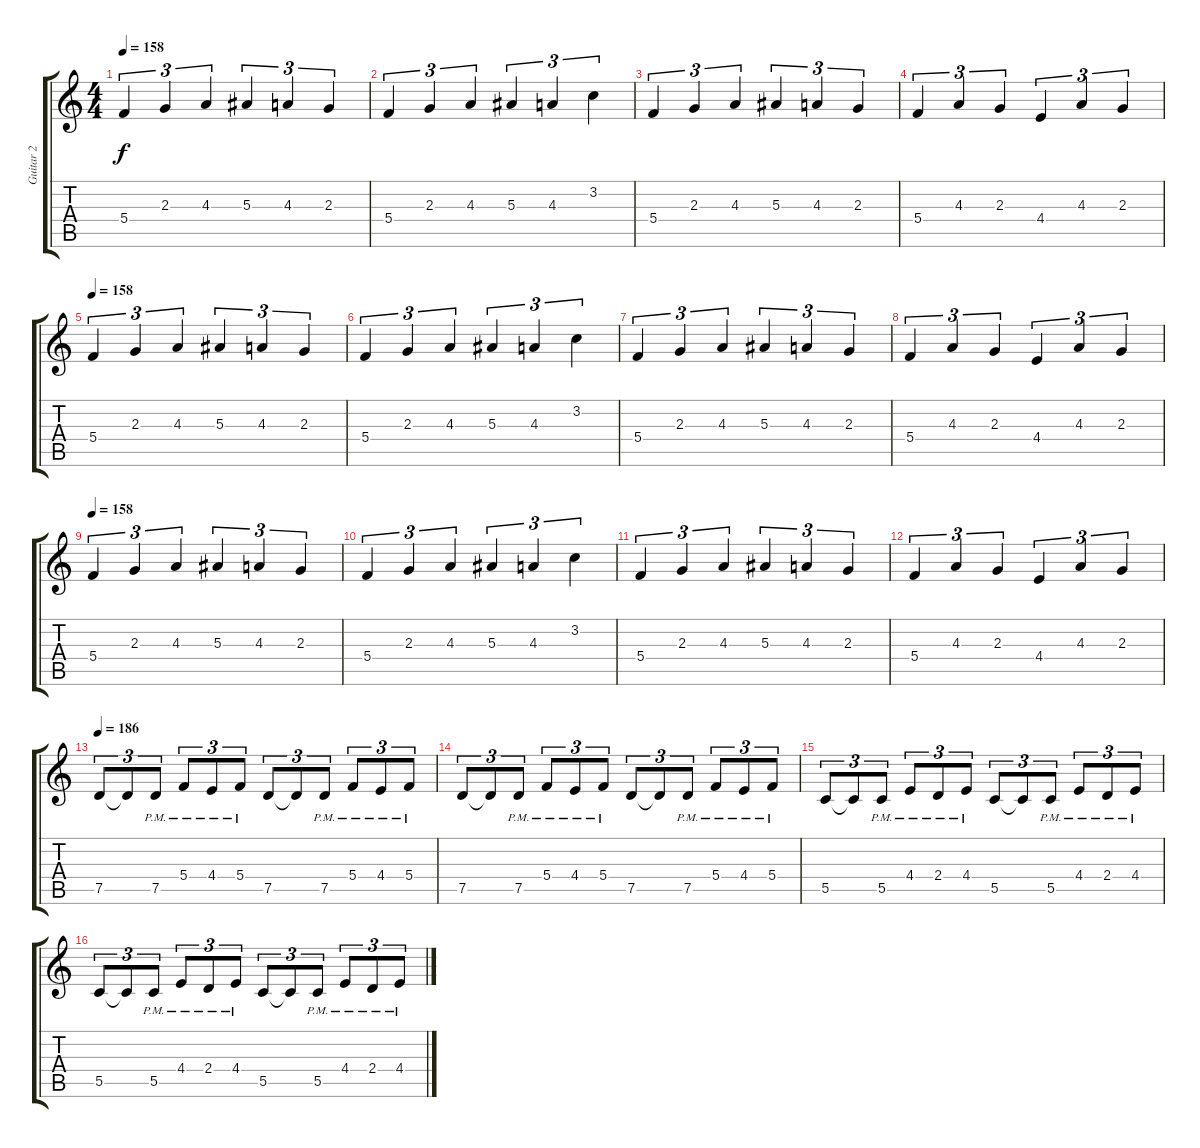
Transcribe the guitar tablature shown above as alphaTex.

\track ("Guitar 2" "Guitar 2") {instrument distortionguitar}
\staff {score tabs}
\tuning (D4 A3 F3 C3 G2 D2) {hide}
\ts (4 4)
\tempo 158
\clef g2
\ks c
5.4.4{tu (3 2) dy f} 2.3.4{tu (3 2)} 4.3.4{tu (3 2)} 5.3.4{tu (3 2)} 4.3.4{tu (3 2)} 2.3.4{tu (3 2)} |
5.4.4{tu (3 2)} 2.3.4{tu (3 2)} 4.3.4{tu (3 2)} 5.3.4{tu (3 2)} 4.3.4{tu (3 2)} 3.2.4{tu (3 2)} |
5.4.4{tu (3 2)} 2.3.4{tu (3 2)} 4.3.4{tu (3 2)} 5.3.4{tu (3 2)} 4.3.4{tu (3 2)} 2.3.4{tu (3 2)} |
5.4.4{tu (3 2)} 4.3.4{tu (3 2)} 2.3.4{tu (3 2)} 4.4.4{tu (3 2)} 4.3.4{tu (3 2)} 2.3.4{tu (3 2)} |
\tempo 158
5.4.4{tu (3 2)} 2.3.4{tu (3 2)} 4.3.4{tu (3 2)} 5.3.4{tu (3 2)} 4.3.4{tu (3 2)} 2.3.4{tu (3 2)} |
5.4.4{tu (3 2)} 2.3.4{tu (3 2)} 4.3.4{tu (3 2)} 5.3.4{tu (3 2)} 4.3.4{tu (3 2)} 3.2.4{tu (3 2)} |
5.4.4{tu (3 2)} 2.3.4{tu (3 2)} 4.3.4{tu (3 2)} 5.3.4{tu (3 2)} 4.3.4{tu (3 2)} 2.3.4{tu (3 2)} |
5.4.4{tu (3 2)} 4.3.4{tu (3 2)} 2.3.4{tu (3 2)} 4.4.4{tu (3 2)} 4.3.4{tu (3 2)} 2.3.4{tu (3 2)} |
\tempo 158
5.4.4{tu (3 2)} 2.3.4{tu (3 2)} 4.3.4{tu (3 2)} 5.3.4{tu (3 2)} 4.3.4{tu (3 2)} 2.3.4{tu (3 2)} |
5.4.4{tu (3 2)} 2.3.4{tu (3 2)} 4.3.4{tu (3 2)} 5.3.4{tu (3 2)} 4.3.4{tu (3 2)} 3.2.4{tu (3 2)} |
5.4.4{tu (3 2)} 2.3.4{tu (3 2)} 4.3.4{tu (3 2)} 5.3.4{tu (3 2)} 4.3.4{tu (3 2)} 2.3.4{tu (3 2)} |
5.4.4{tu (3 2)} 4.3.4{tu (3 2)} 2.3.4{tu (3 2)} 4.4.4{tu (3 2)} 4.3.4{tu (3 2)} 2.3.4{tu (3 2)} |
\tempo 186
7.5.8{tu (3 2)} 7.5{t}.8{tu (3 2)} 7.5{pm}.8{tu (3 2)} 5.4{pm}.8{tu (3 2)} 4.4{pm}.8{tu (3 2)} 5.4{pm}.8{tu (3 2)} 7.5.8{tu (3 2)} 7.5{t}.8{tu (3 2)} 7.5{pm}.8{tu (3 2)} 5.4{pm}.8{tu (3 2)} 4.4{pm}.8{tu (3 2)} 5.4{pm}.8{tu (3 2)} |
7.5.8{tu (3 2)} 7.5{t}.8{tu (3 2)} 7.5{pm}.8{tu (3 2)} 5.4{pm}.8{tu (3 2)} 4.4{pm}.8{tu (3 2)} 5.4{pm}.8{tu (3 2)} 7.5.8{tu (3 2)} 7.5{t}.8{tu (3 2)} 7.5{pm}.8{tu (3 2)} 5.4{pm}.8{tu (3 2)} 4.4{pm}.8{tu (3 2)} 5.4{pm}.8{tu (3 2)} |
5.5.8{tu (3 2)} 5.5{t}.8{tu (3 2)} 5.5{pm}.8{tu (3 2)} 4.4{pm}.8{tu (3 2)} 2.4{pm}.8{tu (3 2)} 4.4{pm}.8{tu (3 2)} 5.5.8{tu (3 2)} 5.5{t}.8{tu (3 2)} 5.5{pm}.8{tu (3 2)} 4.4{pm}.8{tu (3 2)} 2.4{pm}.8{tu (3 2)} 4.4{pm}.8{tu (3 2)} |
5.5.8{tu (3 2)} 5.5{t}.8{tu (3 2)} 5.5{pm}.8{tu (3 2)} 4.4{pm}.8{tu (3 2)} 2.4{pm}.8{tu (3 2)} 4.4{pm}.8{tu (3 2)} 5.5.8{tu (3 2)} 5.5{t}.8{tu (3 2)} 5.5{pm}.8{tu (3 2)} 4.4{pm}.8{tu (3 2)} 2.4{pm}.8{tu (3 2)} 4.4{pm}.8{tu (3 2)}
